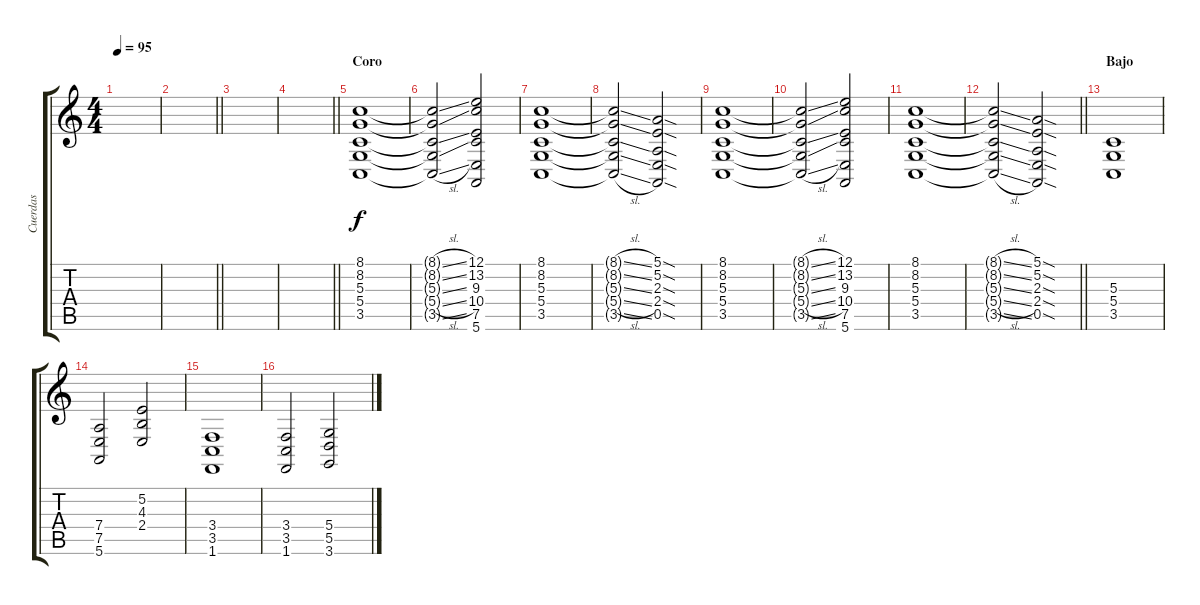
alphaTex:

\track ("Cuerdas" "Cuerdas") {instrument stringensemble1}
\staff {score tabs}
\tuning (E4 B3 G3 D3 A2 E2) {hide}
\ts (4 4)
\tempo 95
\clef g2
\ks c
|
\barLineRight lightlight
|
|
\barLineRight lightlight
|
\section ("" "Coro")
(8.1 8.2 5.3 5.4 3.5).1 |
(8.1{sl t} 8.2{sl t} 5.3{sl t} 5.4{sl t} 3.5{sl t}).2 (12.1 13.2 9.3 10.4 7.5 5.6).2 |
(8.1 8.2 5.3 5.4 3.5).1 |
(8.1{sl t} 8.2{sl t} 5.3{sl t} 5.4{sl t} 3.5{sl t}).2 (5.1{sod} 5.2{sod} 2.3{sod} 2.4{sod} 0.5{sod}).2 |
(8.1 8.2 5.3 5.4 3.5).1 |
(8.1{sl t} 8.2{sl t} 5.3{sl t} 5.4{sl t} 3.5{sl t}).2 (12.1 13.2 9.3 10.4 7.5 5.6).2 |
(8.1 8.2 5.3 5.4 3.5).1 |
\barLineRight lightlight
(8.1{sl t} 8.2{sl t} 5.3{sl t} 5.4{sl t} 3.5{sl t}).2 (5.1{sod} 5.2{sod} 2.3{sod} 2.4{sod} 0.5{sod}).2 |
\section ("" "Bajo")
(5.3 5.4 3.5).1 |
(7.4 7.5 5.6).2 (5.2 4.3 2.4).2 |
(3.4 3.5 1.6).1 |
(3.4 3.5 1.6).2 (5.4 5.5 3.6).2
